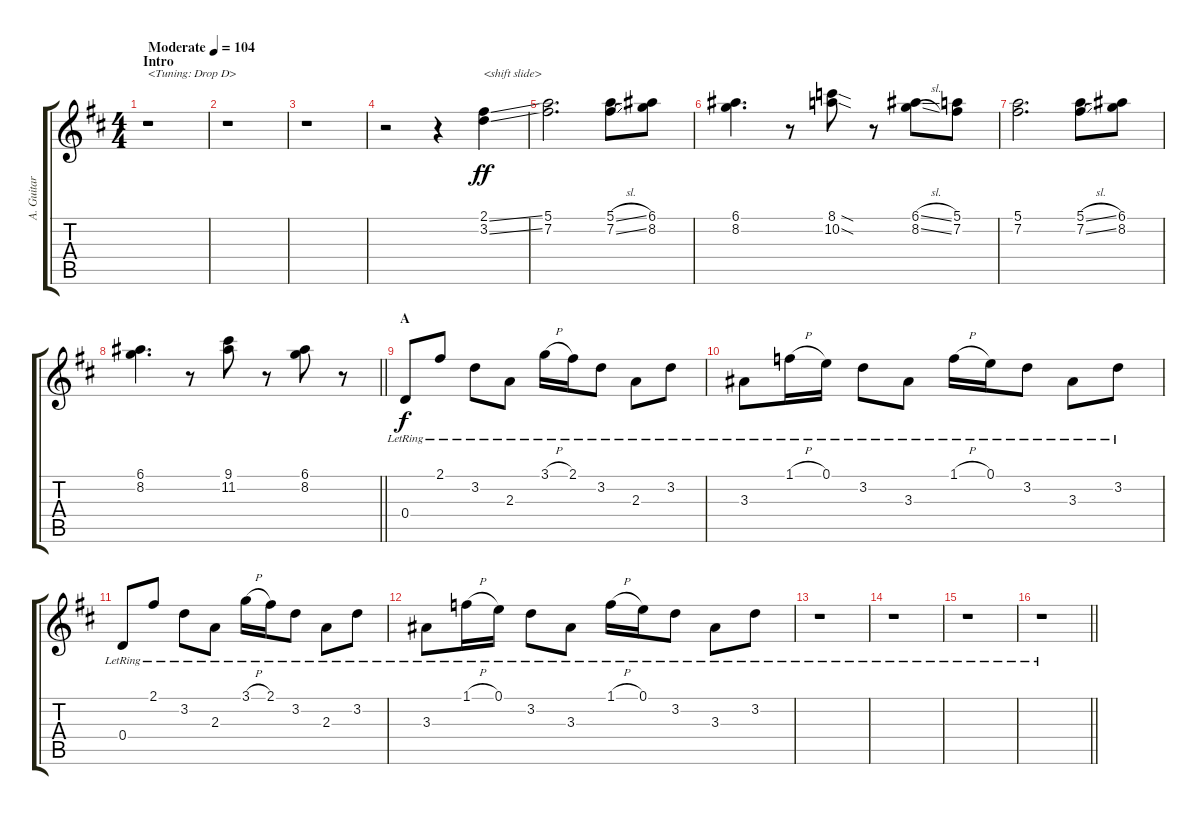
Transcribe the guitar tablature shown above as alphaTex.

\track ("A. Guitar II" "A. Guitar ") {instrument acousticguitarsteel}
\staff {score tabs}
\tuning (E4 B3 G3 D3 A2 D2) {hide}
\ts (4 4)
\section ("" "Intro")
\tempo (104 "Moderate")
\clef g2
\ks d
r.1{txt "<Tuning: Drop D>" dy ff instrument acousticguitarsteel} |
r.1 |
r.1 |
r.2 r.4 (2.1{ss} 3.2{ss}).4{txt "<shift slide>"} |
(5.1 7.2).2{d} (5.1{sl} 7.2{sl}).8 (6.1 8.2).8 |
(6.1 8.2).4{d} r.8 (8.1{sod} 10.2{sod}).8 r.8 (6.1{sl} 8.2{sl}).8 (5.1 7.2).8 |
(5.1 7.2).2{d} (5.1{sl} 7.2{sl}).8 (6.1 8.2).8 |
\barLineRight lightlight
(6.1 8.2).4{d} r.8 (9.1 11.2).8 r.8 (6.1 8.2).8 r.8 |
\section ("" "A")
0.4{lr}.8{dy f} 2.1{lr}.8 3.2{lr}.8 2.3{lr}.8 3.1{h lr}.16 2.1{lr}.16 3.2{lr}.8 2.3{lr}.8 3.2{lr}.8 |
3.3{lr}.8 1.1{h lr}.16 0.1{lr}.16 3.2{lr}.8 3.3{lr}.8 1.1{h lr}.16 0.1{lr}.16 3.2{lr}.8 3.3{lr}.8 3.2{lr}.8 |
0.4{lr}.8 2.1{lr}.8 3.2{lr}.8 2.3{lr}.8 3.1{h lr}.16 2.1{lr}.16 3.2{lr}.8 2.3{lr}.8 3.2{lr}.8 |
3.3{lr}.8 1.1{h lr}.16 0.1{lr}.16 3.2{lr}.8 3.3{lr}.8 1.1{h lr}.16 0.1{lr}.16 3.2{lr}.8 3.3{lr}.8 3.2{lr}.8 |
r.1 |
r.1 |
r.1 |
\barLineRight lightlight
r.1
